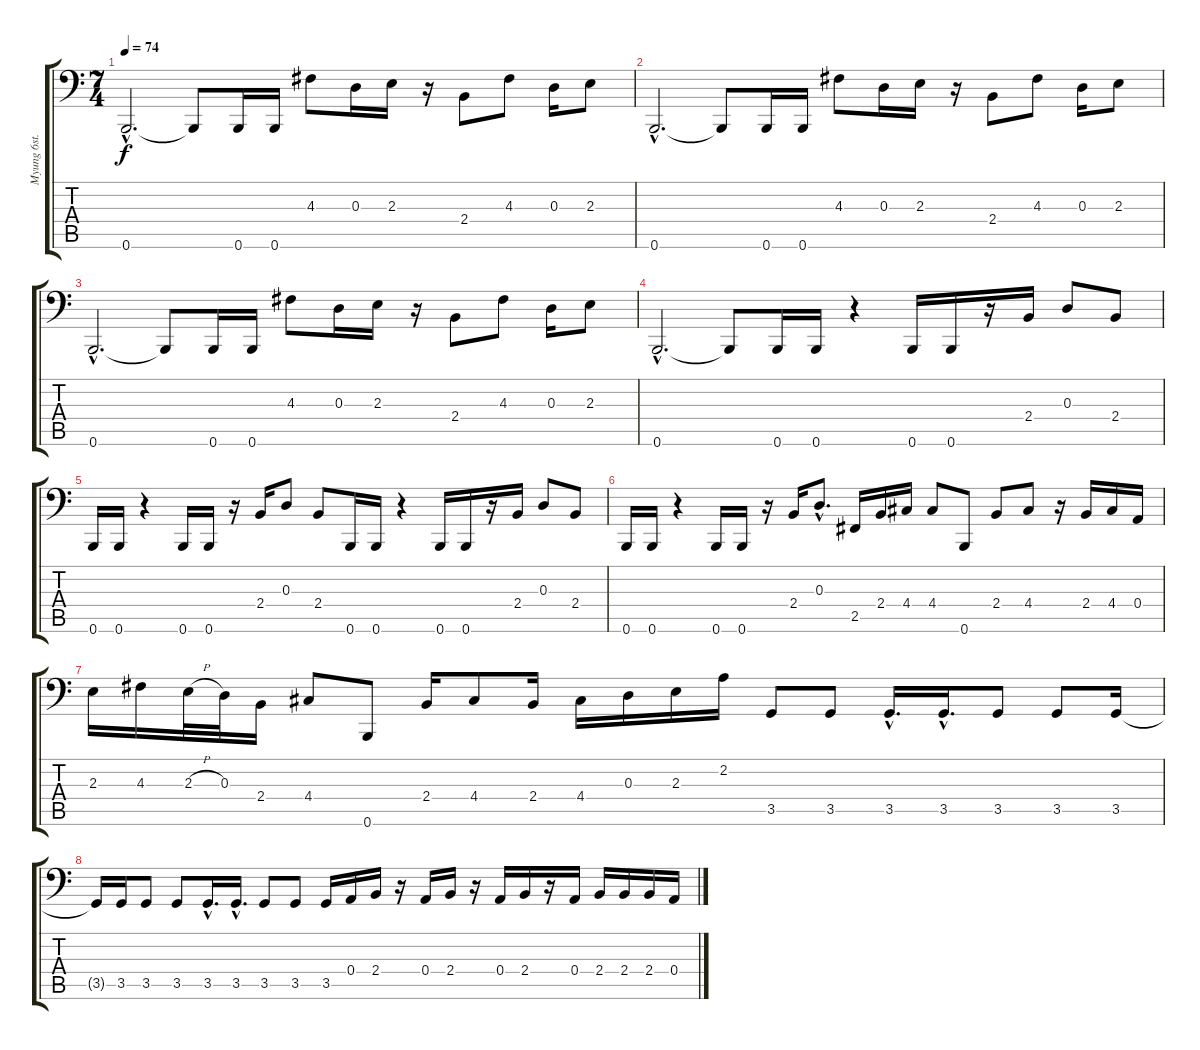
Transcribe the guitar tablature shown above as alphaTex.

\track ("Myung 6st." "Myung 6st.") {instrument electricbasspick}
\staff {score tabs}
\tuning (C3 G2 D2 A1 E1 B0) {hide}
\ts (7 4)
\tempo 74
\clef f4
\ks c
0.6{hac}.2{d dy f} 0.6{t}.8 0.6.16 0.6.16 4.3.8 0.3.16 2.3.16 r.16 2.4.8 4.3.8 0.3.16 2.3.8 |
0.6{hac}.2{d} 0.6{t}.8 0.6.16 0.6.16 4.3.8 0.3.16 2.3.16 r.16 2.4.8 4.3.8 0.3.16 2.3.8 |
0.6{hac}.2{d} 0.6{t}.8 0.6.16 0.6.16 4.3.8 0.3.16 2.3.16 r.16 2.4.8 4.3.8 0.3.16 2.3.8 |
0.6{hac}.2{d} 0.6{t}.8 0.6.16 0.6.16 r.4 0.6.16 0.6.16 r.16 2.4.16 0.3.8 2.4.8 |
0.6.16 0.6.16 r.4 0.6.16 0.6.16 r.16 2.4.16 0.3.8 2.4.8 0.6.16 0.6.16 r.4 0.6.16 0.6.16 r.16 2.4.16 0.3.8 2.4.8 |
0.6.16 0.6.16 r.4 0.6.16 0.6.16 r.16 2.4.16 0.3{hac}.8{d} 2.5.16 2.4.16 4.4.16 4.4.8 0.6.8 2.4.8 4.4.8 r.16 2.4.16 4.4.16 0.4.16 |
2.3.16 4.3.16 2.3{h}.32 0.3.32 2.4.16 4.4.8 0.6.8 2.4.16 4.4.8 2.4.16 4.4.16 0.3.16 2.3.16 2.2.16 3.5.8 3.5.8 3.5{hac}.16{d} 3.5{hac}.16{d} 3.5.8 3.5.8 3.5.16 |
3.5{t}.16 3.5.16 3.5.8 3.5.8 3.5{hac}.16{d} 3.5{hac}.16{d} 3.5.8 3.5.8 3.5.16 0.4.16 2.4.16 r.16 0.4.16 2.4.16 r.16 0.4.16 2.4.16 r.16 0.4.16 2.4.16 2.4.16 2.4.16 0.4.16
